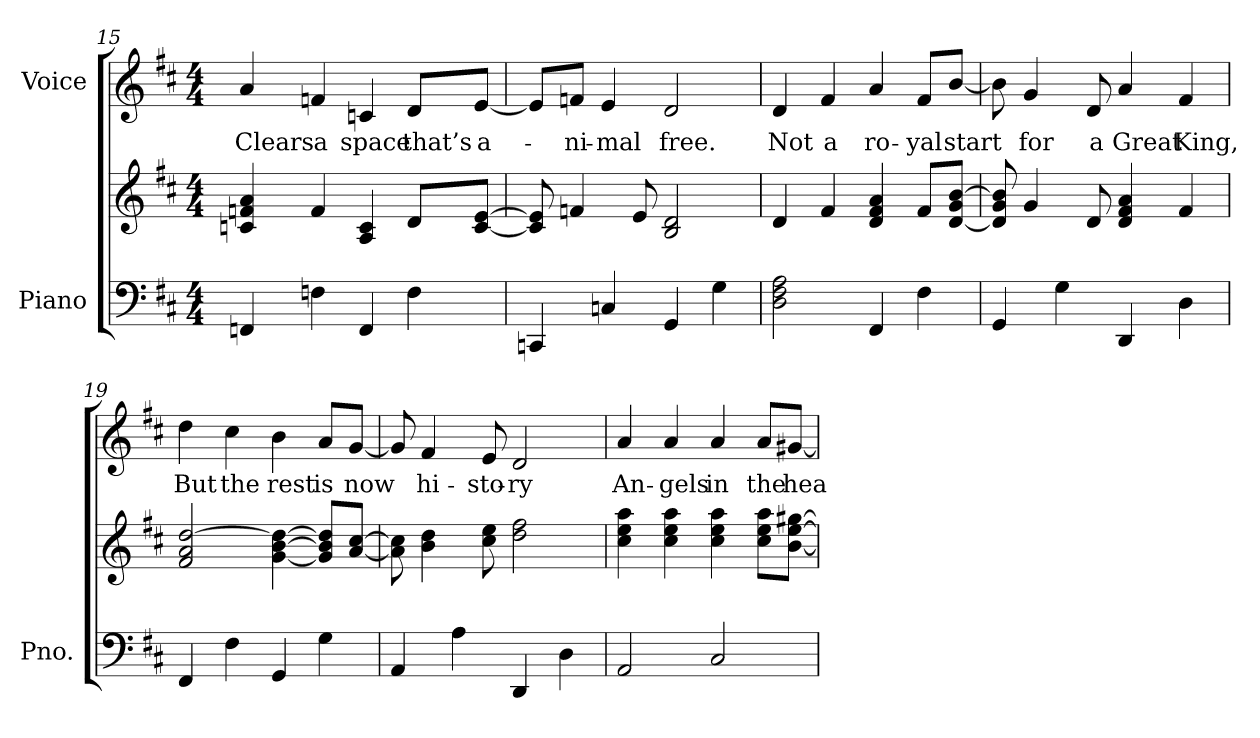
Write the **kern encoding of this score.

**kern	**kern	**kern	**text
*part2	*part2	*part1	*part1
*staff3	*staff2	*staff1	*staff1
*I"Piano	*	*I"Voice	*
*I'Pno.	*	*	*
!!LO:PB:g=z
*clefF4	*clefG2	*clefG2	*
*k[f#c#]	*k[f#c#]	*k[f#c#]	*
*D:	*D:	*D:	*
*M4/4	*M4/4	*M4/4	*
=15	=15	=15	=15
!	!	!	!LO:LY:b:color=#000000
4FFni/	4cni/ 4fni 4ai	4ai/	Clears
!	!	!	!LO:LY:b:color=#000000
4Fni\	4fi/	4fni/	a
!	!	!	!LO:LY:b:color=#000000
4FFi/	4Ai/ 4ci	4cni/	space
!	!	!	!LO:LY:b:color=#000000
4Fi\	8di/L	8di/L	that’s
!	!	!	!LO:LY:b:color=#000000
.	[8ci/ [8ei/J	[8ei/J	a-
=16	=16	=16	=16
4CCni/	8ci/] 8ei]	8ei/L]	.
!	!	!	!LO:LY:b:color=#000000
.	4fni/	8fni/J	-ni-
!	!	!	!LO:LY:b:color=#000000
4Cni/	.	4ei/	-mal
.	8ei/	.	.
!	!	!	!LO:LY:b:color=#000000
4GGi/	2Bi/ 2di	2di/	free.
4Gi\	.	.	.
=17	=17	=17	=17
!	!	!	!LO:LY:b:color=#000000
2Di\ 2F#i 2Ai	4di/	4di/	Not
!	!	!	!LO:LY:b:color=#000000
.	4f#i/	4f#i/	a
!	!	!	!LO:LY:b:color=#000000
4FF#i/	4di/ 4f#i 4ai	4ai/	ro-
!	!	!	!LO:LY:b:color=#000000
4F#i\	8f#i/L	8f#i/L	-yal
!	!	!	!LO:LY:b:color=#000000
.	[8di/ 8gi/ [8bi/J	[8bi/J	start
!!LO:LB:g=z
=18	=18	=18	=18
4GGi/	8di/] 8gi 8bi]	8bi\]	.
!	!	!	!LO:LY:b:color=#000000
.	4gi/	4gi/	for
4Gi\	.	.	.
!	!	!	!LO:LY:b:color=#000000
.	8di/	8di/	a
!	!	!	!LO:LY:b:color=#000000
4DDi/	4di/ 4f#i 4ai	4ai/	Great
!	!	!	!LO:LY:b:color=#000000
4Di\	4f#i/	4f#i/	King,
=19	=19	=19	=19
!	!	!	!LO:LY:b:color=#000000
4FF#i/	2f#i/ 2ai [2ddi	4ddi\	But
!	!	!	!LO:LY:b:color=#000000
4F#i\	.	4cc#i\	the
!	!	!	!LO:LY:b:color=#000000
4GGi/	[4gi\ [4bi 4ddi_	4bi\	rest
!	!	!	!LO:LY:b:color=#000000
4Gi\	8gi]/ 8bi]/ 8ddi]/L	8ai/L	is
!	!	!	!LO:LY:b:color=#000000
.	[8ai/ [8cc#i/J	[8gi/J	now
=20	=20	=20	=20
4AAi/	8ai\] 8cc#i]	8gi/]	.
!	!	!	!LO:LY:b:color=#000000
.	4bi\ 4ddi	4f#i/	hi-
4Ai\	.	.	.
!	!	!	!LO:LY:b:color=#000000
.	8cc#i\ 8eei	8ei/	-sto-
!	!	!	!LO:LY:b:color=#000000
4DDi/	2ddi\ 2ff#i	2di/	-ry
4Di\	.	.	.
=21	=21	=21	=21
!	!	!	!LO:LY:b:color=#000000
2AAi/	4cc#i\ 4eei 4aai	4ai/	An-
!	!	!	!LO:LY:b:color=#000000
.	4cc#i\ 4eei 4aai	4ai/	-gels
!	!	!	!LO:LY:b:color=#000000
2C#i/	4cc#i\ 4eei 4aai	4ai/	in
!	!	!	!LO:LY:b:color=#000000
.	8cc#i\ 8eei\ 8aai\L	8ai/L	the
!	!	!	!LO:LY:b:color=#000000
.	[8bi\ [8eei\ [8gg#Xi\J	[8g#Xi/J	hea-
=	=	=	=
*-	*-	*-	*-
